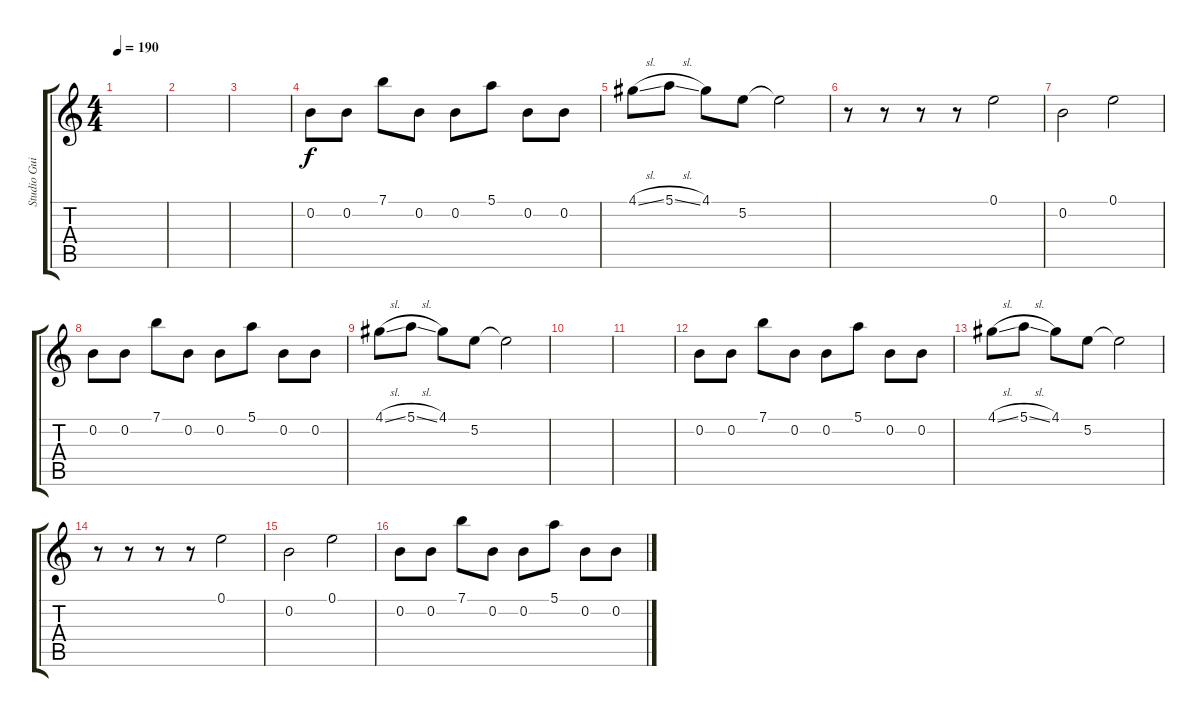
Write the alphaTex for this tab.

\track ("Studio Guitar" "Studio Gui") {instrument acousticguitarsteel}
\staff {score tabs}
\tuning (E4 B3 G3 D3 A2 E2) {hide}
\ts (4 4)
\tempo 190
\clef g2
\ks c
|
|
|
0.2.8 0.2.8 7.1.8 0.2.8 0.2.8 5.1.8 0.2.8 0.2.8 |
4.1{sl}.8 5.1{sl}.8 4.1.8 5.2.8 5.2{t}.2 |
r.8 r.8 r.8 r.8 0.1.2 |
0.2.2 0.1.2 |
0.2.8 0.2.8 7.1.8 0.2.8 0.2.8 5.1.8 0.2.8 0.2.8 |
4.1{sl}.8 5.1{sl}.8 4.1.8 5.2.8 5.2{t}.2 |
|
|
0.2.8 0.2.8 7.1.8 0.2.8 0.2.8 5.1.8 0.2.8 0.2.8 |
4.1{sl}.8 5.1{sl}.8 4.1.8 5.2.8 5.2{t}.2 |
r.8 r.8 r.8 r.8 0.1.2 |
0.2.2 0.1.2 |
0.2.8 0.2.8 7.1.8 0.2.8 0.2.8 5.1.8 0.2.8 0.2.8
